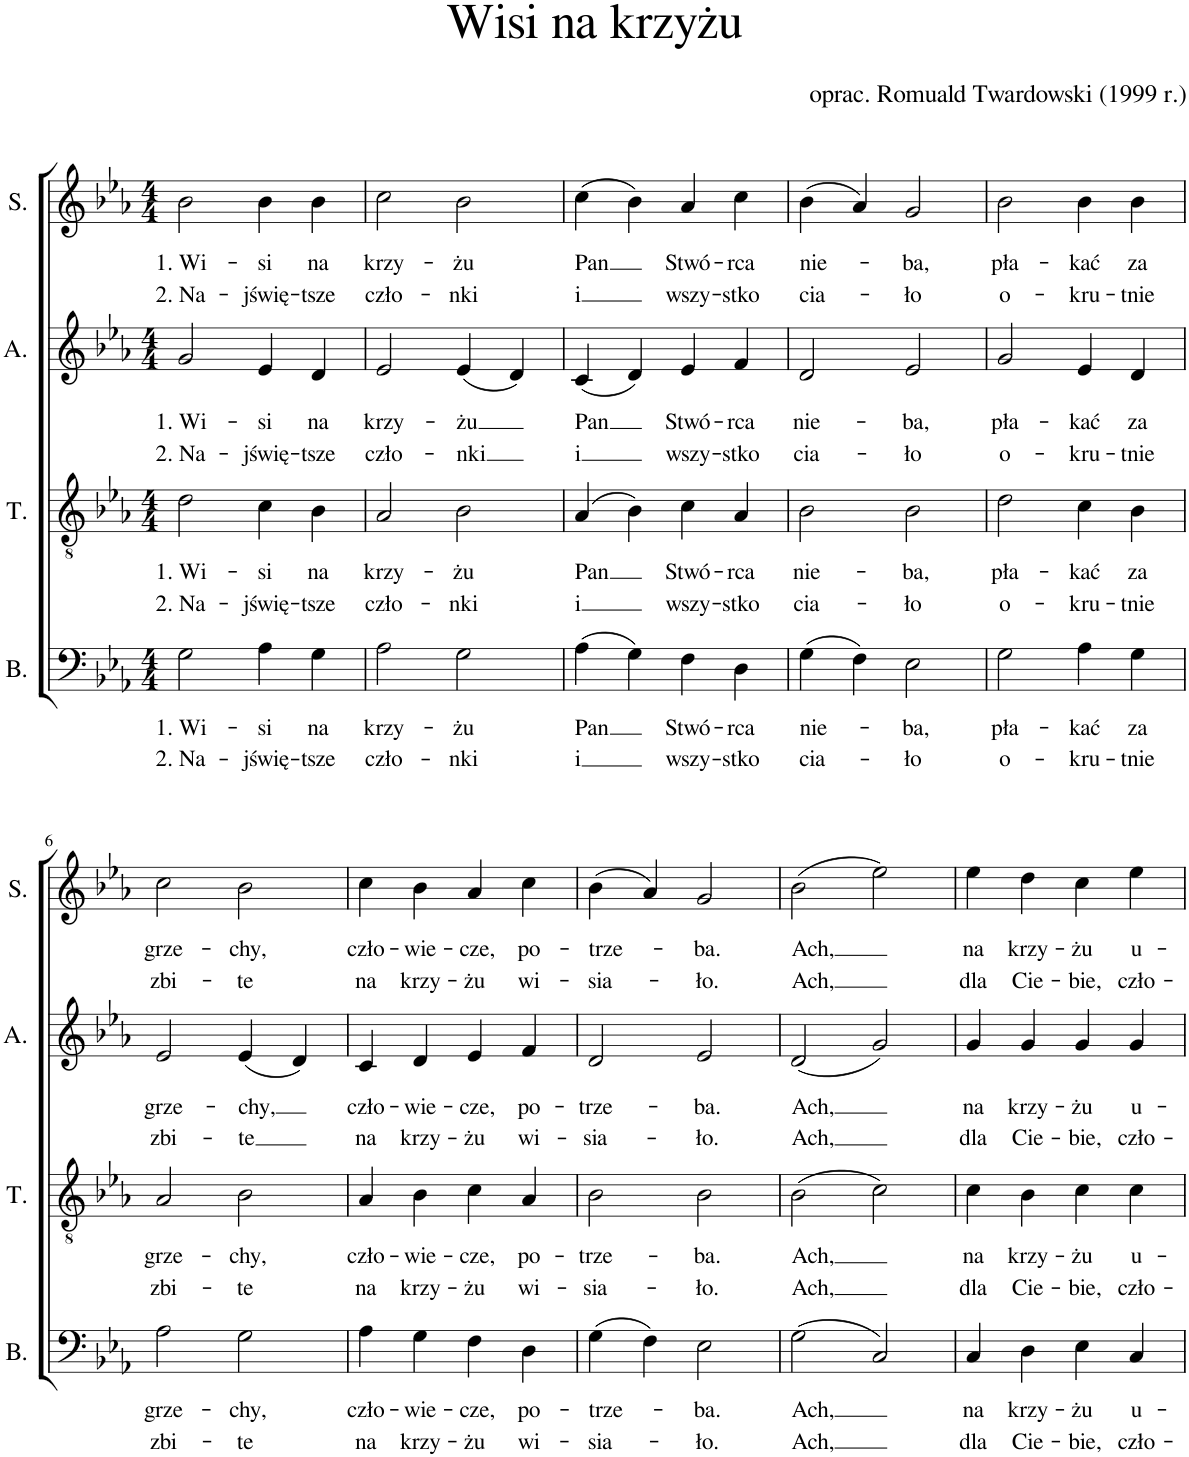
**kern	**text	**text	**kern	**text	**text	**kern	**text	**text	**kern	**text	**text
*part4	*part4	*part4	*part3	*part3	*part3	*part2	*part2	*part2	*part1	*part1	*part1
*staff4	*staff4	*staff4	*staff3	*staff3	*staff3	*staff2	*staff2	*staff2	*staff1	*staff1	*staff1
*I"B.	*	*	*I"T.	*	*	*I"A.	*	*	*I"S.	*	*
*I'B.	*	*	*I'T.	*	*	*I'A.	*	*	*I'S.	*	*
*clefF4	*	*	*clefGv2	*	*	*clefG2	*	*	*clefG2	*	*
*k[b-e-a-]	*	*	*k[b-e-a-]	*	*	*k[b-e-a-]	*	*	*k[b-e-a-]	*	*
*M4/4	*	*	*M4/4	*	*	*M4/4	*	*	*M4/4	*	*
=1	=1	=1	=1	=1	=1	=1	=1	=1	=1	=1	=1
!	!LO:LY:b	!LO:LY:b	!	!LO:LY:b	!LO:LY:b	!	!LO:LY:b	!LO:LY:b	!	!LO:LY:b	!LO:LY:b
2G\	1. Wi-	2. Na-	2d\	1. Wi-	2. Na-	2g/	1. Wi-	2. Na-	2b-\	1. Wi-	2. Na-
!	!LO:LY:b	!LO:LY:b	!	!LO:LY:b	!LO:LY:b	!	!LO:LY:b	!LO:LY:b	!	!LO:LY:b	!LO:LY:b
4A-\	-si	-jświę-	4c\	-si	-jświę-	4e-/	-si	-jświę-	4b-\	-si	-jświę-
!	!LO:LY:b	!LO:LY:b	!	!LO:LY:b	!LO:LY:b	!	!LO:LY:b	!LO:LY:b	!	!LO:LY:b	!LO:LY:b
4G\	na	-tsze	4B-\	na	-tsze	4d/	na	-tsze	4b-\	na	-tsze
=2	=2	=2	=2	=2	=2	=2	=2	=2	=2	=2	=2
!	!LO:LY:b	!LO:LY:b	!	!LO:LY:b	!LO:LY:b	!	!LO:LY:b	!LO:LY:b	!	!LO:LY:b	!LO:LY:b
2A-\	krzy-	czło-	2A-/	krzy-	czło-	2e-/	krzy-	czło-	2cc\	krzy-	czło-
!	!LO:LY:b	!LO:LY:b	!	!LO:LY:b	!LO:LY:b	!	!LO:LY:b	!LO:LY:b	!	!LO:LY:b	!LO:LY:b
2G\	-żu	-nki	2B-\	-żu	-nki	(4e-/	-żu	-nki	2b-\	-żu	-nki
.	.	.	.	.	.	4d/)	.	.	.	.	.
=3	=3	=3	=3	=3	=3	=3	=3	=3	=3	=3	=3
!	!LO:LY:b	!LO:LY:b	!	!LO:LY:b	!LO:LY:b	!	!LO:LY:b	!LO:LY:b	!	!LO:LY:b	!LO:LY:b
(4A-\	Pan	i	(4A-/	Pan	i	(4c/	Pan	i	(4cc\	Pan	i
4G\)	.	.	4B-\)	.	.	4d/)	.	.	4b-\)	.	.
!	!LO:LY:b	!LO:LY:b	!	!LO:LY:b	!LO:LY:b	!	!LO:LY:b	!LO:LY:b	!	!LO:LY:b	!LO:LY:b
4F\	Stwó-	wszy-	4c\	Stwó-	wszy-	4e-/	Stwó-	wszy-	4a-/	Stwó-	wszy-
!	!LO:LY:b	!LO:LY:b	!	!LO:LY:b	!LO:LY:b	!	!LO:LY:b	!LO:LY:b	!	!LO:LY:b	!LO:LY:b
4D\	-rca	-stko	4A-/	-rca	-stko	4f/	-rca	-stko	4cc\	-rca	-stko
=4	=4	=4	=4	=4	=4	=4	=4	=4	=4	=4	=4
!	!LO:LY:b	!LO:LY:b	!	!LO:LY:b	!LO:LY:b	!	!LO:LY:b	!LO:LY:b	!	!LO:LY:b	!LO:LY:b
(4G\	nie-	cia-	2B-\	nie-	cia-	2d/	nie-	cia-	(4b-\	nie-	cia-
4F\)	.	.	.	.	.	.	.	.	4a-/)	.	.
!	!LO:LY:b	!LO:LY:b	!	!LO:LY:b	!LO:LY:b	!	!LO:LY:b	!LO:LY:b	!	!LO:LY:b	!LO:LY:b
2E-\	-ba,	-ło	2B-\	-ba,	-ło	2e-/	-ba,	-ło	2g/	-ba,	-ło
=5	=5	=5	=5	=5	=5	=5	=5	=5	=5	=5	=5
!	!LO:LY:b	!LO:LY:b	!	!LO:LY:b	!LO:LY:b	!	!LO:LY:b	!LO:LY:b	!	!LO:LY:b	!LO:LY:b
2G\	pła-	o-	2d\	pła-	o-	2g/	pła-	o-	2b-\	pła-	o-
!	!LO:LY:b	!LO:LY:b	!	!LO:LY:b	!LO:LY:b	!	!LO:LY:b	!LO:LY:b	!	!LO:LY:b	!LO:LY:b
4A-\	-kać	-kru-	4c\	-kać	-kru-	4e-/	-kać	-kru-	4b-\	-kać	-kru-
!	!LO:LY:b	!LO:LY:b	!	!LO:LY:b	!LO:LY:b	!	!LO:LY:b	!LO:LY:b	!	!LO:LY:b	!LO:LY:b
4G\	za	-tnie	4B-\	za	-tnie	4d/	za	-tnie	4b-\	za	-tnie
!!LO:LB:g=z
=6	=6	=6	=6	=6	=6	=6	=6	=6	=6	=6	=6
!	!LO:LY:b	!LO:LY:b	!	!LO:LY:b	!LO:LY:b	!	!LO:LY:b	!LO:LY:b	!	!LO:LY:b	!LO:LY:b
2A-\	grze-	zbi-	2A-/	grze-	zbi-	2e-/	grze-	zbi-	2cc\	grze-	zbi-
!	!LO:LY:b	!LO:LY:b	!	!LO:LY:b	!LO:LY:b	!	!LO:LY:b	!LO:LY:b	!	!LO:LY:b	!LO:LY:b
2G\	-chy,	-te	2B-\	-chy,	-te	(4e-/	-chy,	-te	2b-\	-chy,	-te
.	.	.	.	.	.	4d/)	.	.	.	.	.
=7	=7	=7	=7	=7	=7	=7	=7	=7	=7	=7	=7
!	!LO:LY:b	!LO:LY:b	!	!LO:LY:b	!LO:LY:b	!	!LO:LY:b	!LO:LY:b	!	!LO:LY:b	!LO:LY:b
4A-\	czło-	na	4A-/	czło-	na	4c/	czło-	na	4cc\	czło-	na
!	!LO:LY:b	!LO:LY:b	!	!LO:LY:b	!LO:LY:b	!	!LO:LY:b	!LO:LY:b	!	!LO:LY:b	!LO:LY:b
4G\	-wie-	krzy-	4B-\	-wie-	krzy-	4d/	-wie-	krzy-	4b-\	-wie-	krzy-
!	!LO:LY:b	!LO:LY:b	!	!LO:LY:b	!LO:LY:b	!	!LO:LY:b	!LO:LY:b	!	!LO:LY:b	!LO:LY:b
4F\	-cze,	-żu	4c\	-cze,	-żu	4e-/	-cze,	-żu	4a-/	-cze,	-żu
!	!LO:LY:b	!LO:LY:b	!	!LO:LY:b	!LO:LY:b	!	!LO:LY:b	!LO:LY:b	!	!LO:LY:b	!LO:LY:b
4D\	po-	wi-	4A-/	po-	wi-	4f/	po-	wi-	4cc\	po-	wi-
=8	=8	=8	=8	=8	=8	=8	=8	=8	=8	=8	=8
!	!LO:LY:b	!LO:LY:b	!	!LO:LY:b	!LO:LY:b	!	!LO:LY:b	!LO:LY:b	!	!LO:LY:b	!LO:LY:b
(4G\	-trze-	-sia-	2B-\	-trze-	-sia-	2d/	-trze-	-sia-	(4b-\	-trze-	-sia-
4F\)	.	.	.	.	.	.	.	.	4a-/)	.	.
!	!LO:LY:b	!LO:LY:b	!	!LO:LY:b	!LO:LY:b	!	!LO:LY:b	!LO:LY:b	!	!LO:LY:b	!LO:LY:b
2E-\	-ba.	-ło.	2B-\	-ba.	-ło.	2e-/	-ba.	-ło.	2g/	-ba.	-ło.
=9	=9	=9	=9	=9	=9	=9	=9	=9	=9	=9	=9
!	!LO:LY:b	!LO:LY:b	!	!LO:LY:b	!LO:LY:b	!	!LO:LY:b	!LO:LY:b	!	!LO:LY:b	!LO:LY:b
(2G\	Ach,	Ach,	(2B-\	Ach,	Ach,	(2d/	Ach,	Ach,	(2b-\	Ach,	Ach,
2C/)	.	.	2c\)	.	.	2g/)	.	.	2ee-\)	.	.
=10	=10	=10	=10	=10	=10	=10	=10	=10	=10	=10	=10
!	!LO:LY:b	!LO:LY:b	!	!LO:LY:b	!LO:LY:b	!	!LO:LY:b	!LO:LY:b	!	!LO:LY:b	!LO:LY:b
4C/	na	dla	4c\	na	dla	4g/	na	dla	4ee-\	na	dla
!	!LO:LY:b	!LO:LY:b	!	!LO:LY:b	!LO:LY:b	!	!LO:LY:b	!LO:LY:b	!	!LO:LY:b	!LO:LY:b
4D\	krzy-	Cie-	4B-\	krzy-	Cie-	4g/	krzy-	Cie-	4dd\	krzy-	Cie-
!	!LO:LY:b	!LO:LY:b	!	!LO:LY:b	!LO:LY:b	!	!LO:LY:b	!LO:LY:b	!	!LO:LY:b	!LO:LY:b
4E-\	-żu	-bie,	4c\	-żu	-bie,	4g/	-żu	-bie,	4cc\	-żu	-bie,
!	!LO:LY:b	!LO:LY:b	!	!LO:LY:b	!LO:LY:b	!	!LO:LY:b	!LO:LY:b	!	!LO:LY:b	!LO:LY:b
4C/	u-	czło-	4c\	u-	czło-	4g/	u-	czło-	4ee-\	u-	czło-
=	=	=	=	=	=	=	=	=	=	=	=
*-	*-	*-	*-	*-	*-	*-	*-	*-	*-	*-	*-
